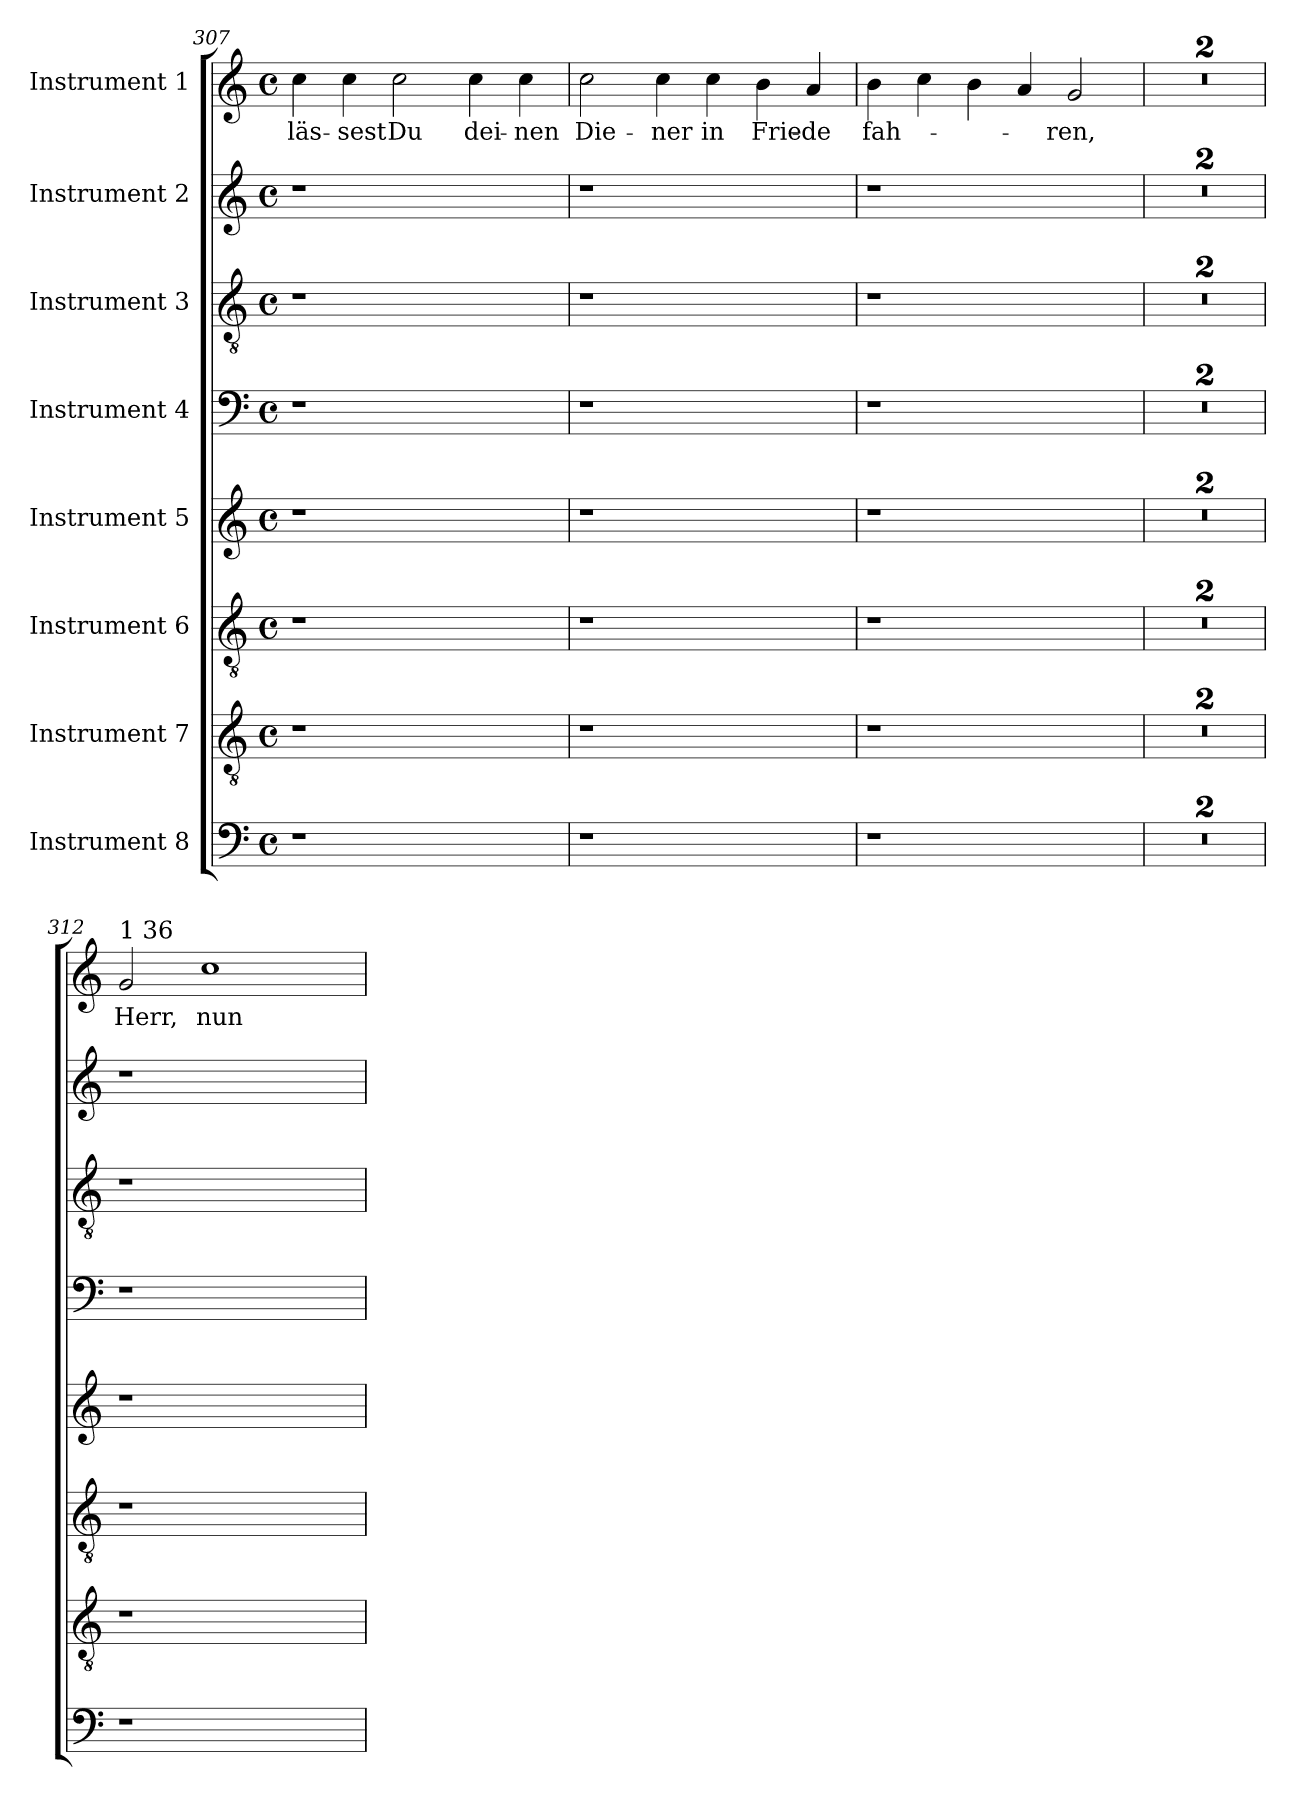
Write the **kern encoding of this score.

**kern	**kern	**kern	**kern	**kern	**kern	**kern	**kern	**text
*part8	*part7	*part6	*part5	*part4	*part3	*part2	*part1	*part1
*staff8	*staff7	*staff6	*staff5	*staff4	*staff3	*staff2	*staff1	*staff1
*I"Instrument 8	*I"Instrument 7	*I"Instrument 6	*I"Instrument 5	*I"Instrument 4	*I"Instrument 3	*I"Instrument 2	*I"Instrument 1	*
*clefF4	*clefGv2	*clefGv2	*clefG2	*clefF4	*clefGv2	*clefG2	*clefG2	*
*M4/4	*M4/4	*M4/4	*M4/4	*M4/4	*M4/4	*M4/4	*M4/4	*
*met(c)	*met(c)	*met(c)	*met(c)	*met(c)	*met(c)	*met(c)	*met(c)	*
=307	=307	=307	=307	=307	=307	=307	=307	=307
!	!	!	!	!	!	!	!	!LO:LY:b:cj
1r	1r	1r	1r	1r	1r	1r	4cc\	läs-
!	!	!	!	!	!	!	!	!LO:LY:b:cj
.	.	.	.	.	.	.	4cc\	-sest
!	!	!	!	!	!	!	!	!LO:LY:b:cj
.	.	.	.	.	.	.	2cc\	Du
!	!	!	!	!	!	!	!	!LO:LY:b:cj
2ryy	2ryy	2ryy	2ryy	2ryy	2ryy	2ryy	4cc\	dei-
!	!	!	!	!	!	!	!	!LO:LY:b:cj
.	.	.	.	.	.	.	4cc\	-nen
=308	=308	=308	=308	=308	=308	=308	=308	=308
!	!	!	!	!	!	!	!	!LO:LY:b:cj
1r	1r	1r	1r	1r	1r	1r	2cc\	Die-
!	!	!	!	!	!	!	!	!LO:LY:b:cj
.	.	.	.	.	.	.	4cc\	-ner
!	!	!	!	!	!	!	!	!LO:LY:b:cj
.	.	.	.	.	.	.	4cc\	in
!	!	!	!	!	!	!	!	!LO:LY:b:cj
2ryy	2ryy	2ryy	2ryy	2ryy	2ryy	2ryy	4b\	Frie-
!	!	!	!	!	!	!	!	!LO:LY:b:cj
.	.	.	.	.	.	.	4a/	-de
=309	=309	=309	=309	=309	=309	=309	=309	=309
!	!	!	!	!	!	!	!	!LO:LY:b:cj
1r	1r	1r	1r	1r	1r	1r	4b\	fah-
.	.	.	.	.	.	.	4cc\	.
.	.	.	.	.	.	.	4b\	.
.	.	.	.	.	.	.	4a/	.
!	!	!	!	!	!	!	!	!LO:LY:b:cj
2ryy	2ryy	2ryy	2ryy	2ryy	2ryy	2ryy	2g/	-ren,
=310	=310	=310	=310	=310	=310	=310	=310	=310
1r	1r	1r	1r	1r	1r	1r	1r	.
=311	=311	=311	=311	=311	=311	=311	=311	=311
1r	1r	1r	1r	1r	1r	1r	1r	.
!!LO:LB:g=z
=312	=312	=312	=312	=312	=312	=312	=312	=312
!	!	!	!	!	!	!	!LO:TX:a:t=1 36	!
!	!	!	!	!	!	!	!	!LO:LY:b:cj
1r	1r	1r	1r	1r	1r	1r	2g/	Herr,
!	!	!	!	!	!	!	!	!LO:LY:b:cj
.	.	.	.	.	.	.	1cc	nun
2ryy	2ryy	2ryy	2ryy	2ryy	2ryy	2ryy	.	.
=	=	=	=	=	=	=	=	=
*-	*-	*-	*-	*-	*-	*-	*-	*-
